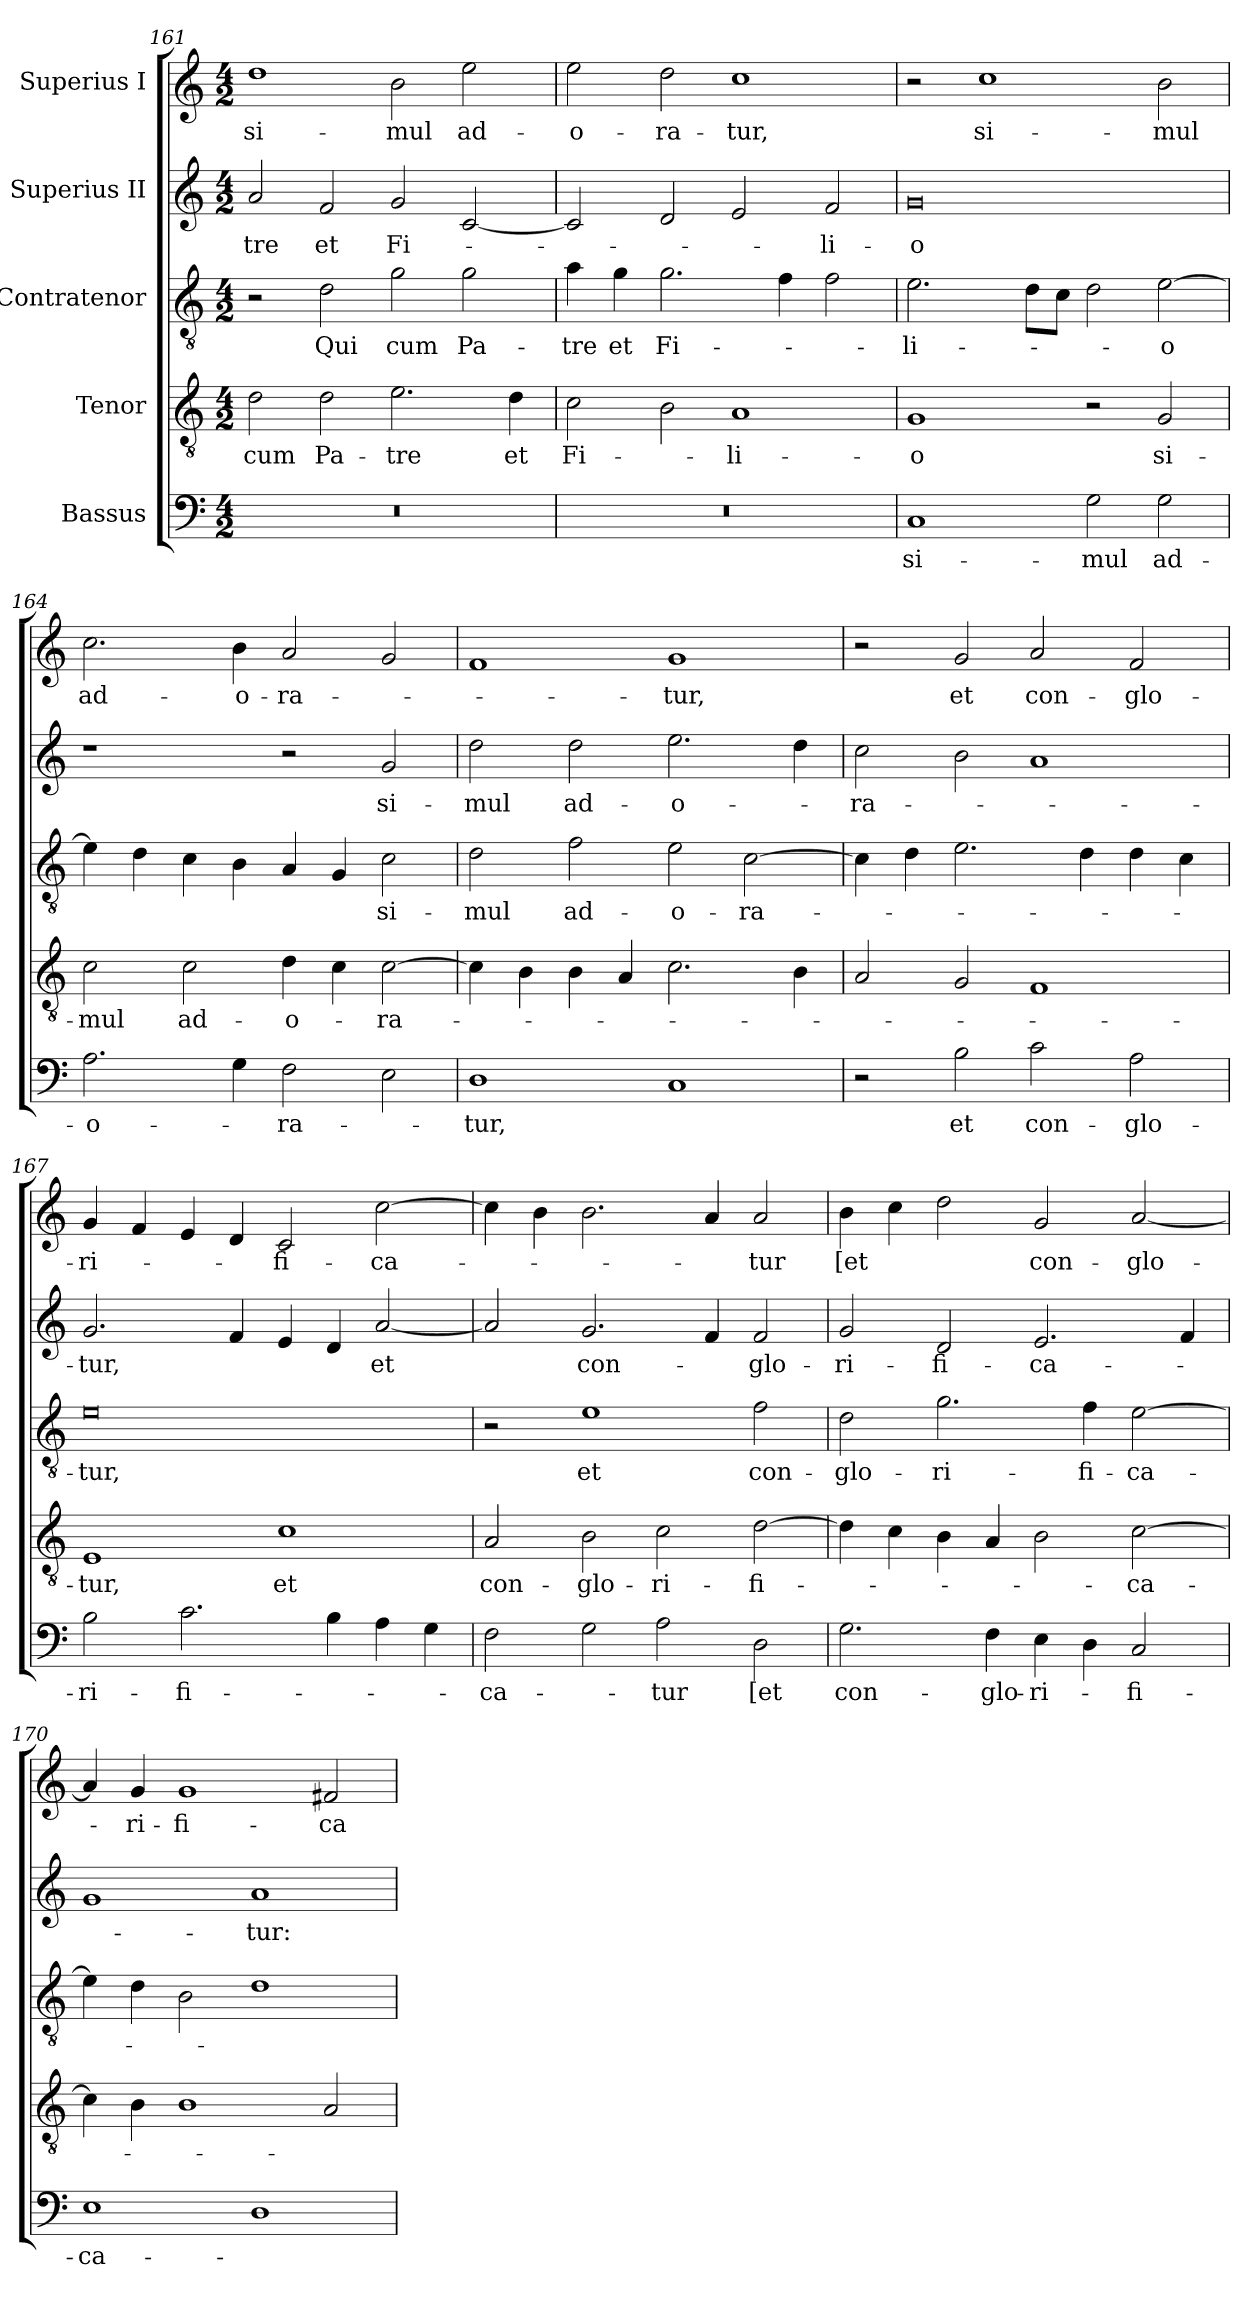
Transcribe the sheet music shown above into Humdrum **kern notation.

**kern	**text	**kern	**text	**kern	**text	**kern	**text	**kern	**text
*part5	*part5	*part4	*part4	*part3	*part3	*part2	*part2	*part1	*part1
*staff5	*staff5	*staff4	*staff4	*staff3	*staff3	*staff2	*staff2	*staff1	*staff1
*I"Bassus	*	*I"Tenor	*	*I"Contratenor	*	*I"Superius II	*	*I"Superius I	*
*clefF4	*	*clefGv2	*	*clefGv2	*	*clefG2	*	*clefG2	*
*k[]	*	*k[]	*	*k[]	*	*k[]	*	*k[]	*
*M4/2	*	*M4/2	*	*M4/2	*	*M4/2	*	*M4/2	*
=161	=161	=161	=161	=161	=161	=161	=161	=161	=161
0r	.	2d\	cum	2r	.	2a/	-tre	1dd\	si-
.	.	2d\	Pa-	2d\	Qui	2f/	et	.	.
.	.	2.e\	-tre	2g\	cum	2g/	Fi-	2b\	-mul
.	.	.	.	2g\	Pa-	[2c/	.	2ee\	ad-
.	.	4d\	et	.	.	.	.	.	.
=162	=162	=162	=162	=162	=162	=162	=162	=162	=162
0r	.	2c\	Fi-	4a\	-tre	2c/]	.	2ee\	-o-
.	.	.	.	4g\	et	.	.	.	.
.	.	2B\	.	2.g\	Fi-	2d/	.	2dd\	-ra-
.	.	1A/	-li-	.	.	2e/	.	1cc\	-tur,
.	.	.	.	4f\	.	.	.	.	.
.	.	.	.	2f\	.	2f/	-li-	.	.
=163	=163	=163	=163	=163	=163	=163	=163	=163	=163
1C/	si-	1G/	-o	2.e\	-li-	0g/	-o	2r	.
.	.	.	.	.	.	.	.	1cc\	si-
.	.	.	.	8d\L	.	.	.	.	.
.	.	.	.	8c\J	.	.	.	.	.
2G\	-mul	2r	.	2d\	.	.	.	.	.
2G\	ad-	2G/	si-	[2e\	-o	.	.	2b\	-mul
=164	=164	=164	=164	=164	=164	=164	=164	=164	=164
2.A\	-o-	2c\	-mul	4e\]	.	1r	.	2.cc\	ad-
.	.	.	.	4d\	.	.	.	.	.
.	.	2c\	ad-	4c\	.	.	.	.	.
4G\	.	.	.	4B\	.	.	.	4b\	-o-
2F\	-ra-	4d\	-o-	4A/	.	2r	.	2a/	-ra-
.	.	4c\	.	4G/	.	.	.	.	.
2E\	.	[2c\	-ra-	2c\	si-	2g/	si-	2g/	.
=165	=165	=165	=165	=165	=165	=165	=165	=165	=165
1D\	-tur,	4c\]	.	2d\	-mul	2dd\	-mul	1f/	.
.	.	4B\	.	.	.	.	.	.	.
.	.	4B\	.	2f\	ad-	2dd\	ad-	.	.
.	.	4A/	.	.	.	.	.	.	.
1C/	.	2.c\	.	2e\	-o-	2.ee\	-o-	1g/	-tur,
.	.	.	.	[2c\	-ra-	.	.	.	.
.	.	4B\	.	.	.	4dd\	.	.	.
=166	=166	=166	=166	=166	=166	=166	=166	=166	=166
2r	.	2A/	.	4c\]	.	2cc\	-ra-	2r	.
.	.	.	.	4d\	.	.	.	.	.
2B\	et	2G/	.	2.e\	.	2b\	.	2g/	et
2c\	con-	1F/	.	.	.	1a/	.	2a/	con-
.	.	.	.	4d\	.	.	.	.	.
2A\	-glo-	.	.	4d\	.	.	.	2f/	-glo-
.	.	.	.	4c\	.	.	.	.	.
=167	=167	=167	=167	=167	=167	=167	=167	=167	=167
2B\	-ri-	1E/	-tur,	0e\	-tur,	2.g/	-tur,	4g/	-ri-
.	.	.	.	.	.	.	.	4f/	.
2.c\	-fi-	.	.	.	.	.	.	4e/	.
.	.	.	.	.	.	4f/	.	4d/	.
.	.	1c\	et	.	.	4e/	.	2c/	-fi-
4B\	.	.	.	.	.	4d/	.	.	.
4A\	.	.	.	.	.	[2a/	et	[2cc\	-ca-
4G\	.	.	.	.	.	.	.	.	.
=168	=168	=168	=168	=168	=168	=168	=168	=168	=168
2F\	-ca-	2A/	con-	2r	.	2a/]	.	4cc\]	.
.	.	.	.	.	.	.	.	4b\	.
2G\	.	2B\	-glo-	1e\	et	2.g/	con-	2.b\	.
2A\	-tur	2c\	-ri-	.	.	.	.	.	.
.	.	.	.	.	.	4f/	.	4a/	.
2D\	[et	[2d\	-fi-	2f\	con-	2f/	-glo-	2a/	-tur
=169	=169	=169	=169	=169	=169	=169	=169	=169	=169
2.G\	con-	4d\]	.	2d\	-glo-	2g/	-ri-	4b\	[et
.	.	4c\	.	.	.	.	.	4cc\	.
.	.	4B\	.	2.g\	-ri-	2d/	-fi-	2dd\	.
4F\	-glo-	4A/	.	.	.	.	.	.	.
4E\	-ri-	2B\	.	.	.	2.e/	-ca-	2g/	con-
4D\	.	.	.	4f\	-fi-	.	.	.	.
2C/	-fi-	[2c\	-ca-	[2e\	-ca-	.	.	[2a/	-glo-
.	.	.	.	.	.	4f/	.	.	.
=170	=170	=170	=170	=170	=170	=170	=170	=170	=170
1E\	-ca-	4c\]	.	4e\]	.	1g/	.	4a/]	.
.	.	4B\	.	4d\	.	.	.	4g/	-ri-
.	.	1B\	.	2B\	.	.	.	1g/	-fi-
1D\	.	.	.	1d\	.	1a/	-tur:	.	.
.	.	2A/	.	.	.	.	.	2f#X/	-ca-
=	=	=	=	=	=	=	=	=	=
*-	*-	*-	*-	*-	*-	*-	*-	*-	*-
